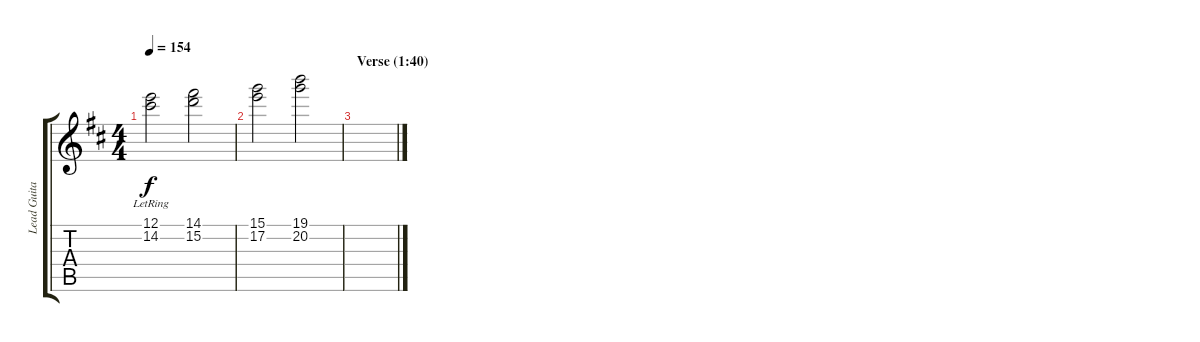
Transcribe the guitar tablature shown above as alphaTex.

\track ("Lead Guitar 1" "Lead Guita") {instrument overdrivenguitar}
\staff {score tabs}
\tuning (E4 B3 G3 D3 A2 E2) {hide}
\ts (4 4)
\tempo 154
\clef g2
\ks d
(12.1{lr} 14.2).2{dy f} (14.1 15.2).2 |
(15.1 17.2).2 (19.1 20.2).2 |
\section ("" "Verse (1:40)")
